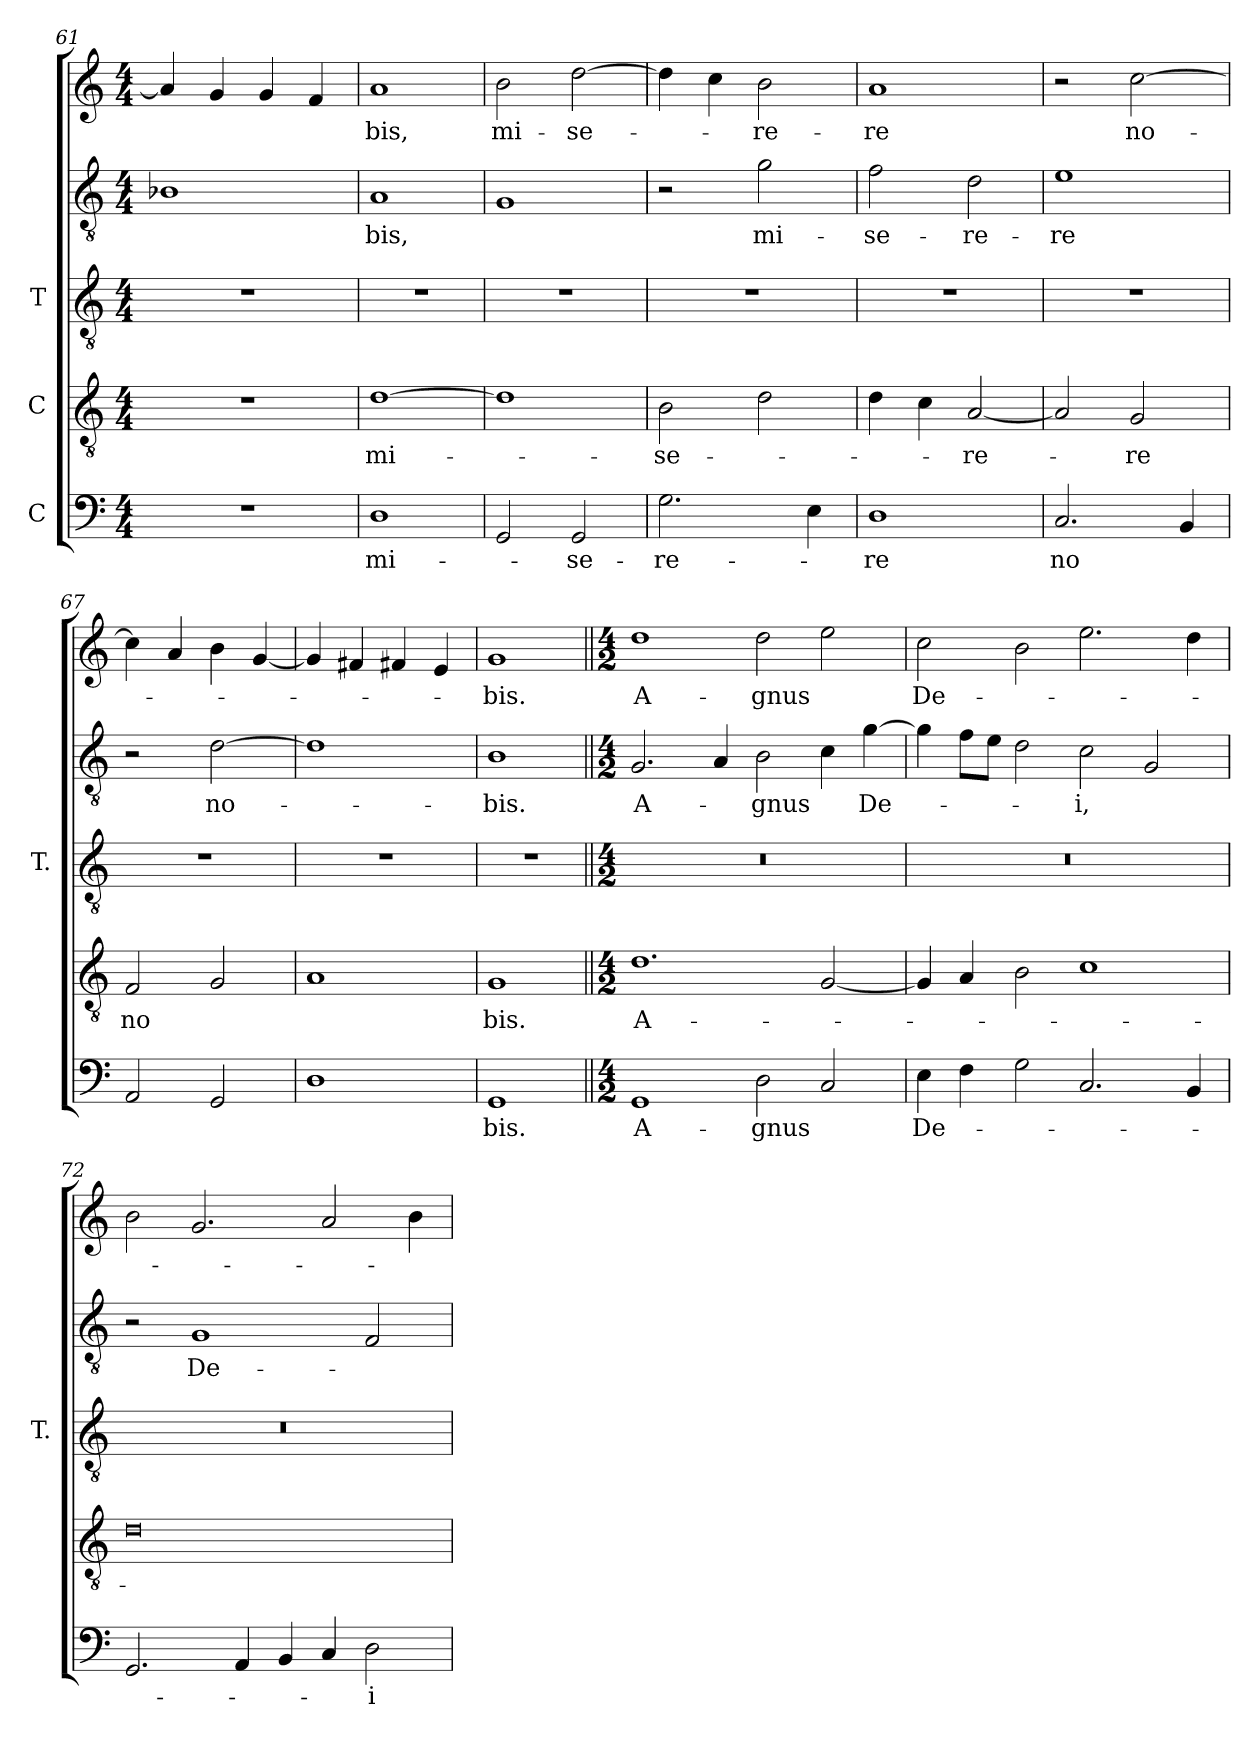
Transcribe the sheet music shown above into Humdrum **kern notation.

**kern	**text	**kern	**text	**kern	**kern	**text	**kern	**text
*part5	*part5	*part4	*part4	*part3	*part2	*part2	*part1	*part1
*staff5	*staff5	*staff4	*staff4	*staff3	*staff2	*staff2	*staff1	*staff1
*I"C	*	*I"C	*	*I"T	*	*	*	*
*	*	*	*	*I'T.	*	*	*	*
*clefF4	*	*clefGv2	*	*clefGv2	*clefGv2	*	*clefG2	*
*	*	*ITrd7c12	*	*ITrd7c12	*ITrd7c12	*	*	*
*k[]	*	*k[]	*	*k[]	*k[]	*	*k[]	*
*C:	*	*C:	*	*C:	*C:	*	*C:	*
*M4/4	*	*M4/4	*	*M4/4	*M4/4	*	*M4/4	*
=61	=61	=61	=61	=61	=61	=61	=61	=61
1r	.	1r	.	1r	1BB-X\	.	4a/]	.
.	.	.	.	.	.	.	4g/	.
.	.	.	.	.	.	.	4g/	.
.	.	.	.	.	.	.	4f/	.
=62	=62	=62	=62	=62	=62	=62	=62	=62
1D\	mi-	[1D\	mi-	1r	1AA/	-bis,	1a/	-bis,
!!LO:LB:g=z
=63	=63	=63	=63	=63	=63	=63	=63	=63
2GG/	.	1D/]	.	1r	1GG/	.	2b\	mi-
2GG/	-se-	.	.	.	.	.	[2dd\	-se-
=64	=64	=64	=64	=64	=64	=64	=64	=64
2.G\	-re-	2BB\	-se-	1r	2r	.	4dd\]	.
.	.	.	.	.	.	.	4cc\	.
.	.	2D\	.	.	2G\	mi-	2b\	-re-
4E\	.	.	.	.	.	.	.	.
=65	=65	=65	=65	=65	=65	=65	=65	=65
1D\	-re	4D\	.	1r	2F\	-se-	1a/	-re
.	.	4C\	.	.	.	.	.	.
.	.	[2AA/	-re-	.	2D\	-re-	.	.
=66	=66	=66	=66	=66	=66	=66	=66	=66
2.C/	no	2AA/]	.	1r	1E/	-re	2r	.
.	.	2GG/	-re	.	.	.	[2cc\	no-
4BB/	.	.	.	.	.	.	.	.
=67	=67	=67	=67	=67	=67	=67	=67	=67
2AA/	.	2FF/	no	1r	2r	.	4cc\]	.
.	.	.	.	.	.	.	4a/	.
2GG/	.	2GG/	.	.	[2D\	no-	4b\	.
.	.	.	.	.	.	.	[4g/	.
=68	=68	=68	=68	=68	=68	=68	=68	=68
1D\	.	1AA/	.	1r	1D/]	.	4g/]	.
.	.	.	.	.	.	.	4f#X/	.
.	.	.	.	.	.	.	4f#X/	.
.	.	.	.	.	.	.	4e/	.
=69	=69	=69	=69	=69	=69	=69	=69	=69
1GG/	bis.	1GG/	bis.	1r	1BB\	-bis.	1g/	-bis.
!!LO:PB:g=z
=70||	=70||	=70||	=70||	=70||	=70||	=70||	=70||	=70||
*M4/2	*	*M4/2	*	*M4/2	*M4/2	*	*M4/2	*
1GG/	A-	1.D/	A-	0r	2.GG/	A-	1dd/	A-
.	.	.	.	.	4AA/	.	.	.
2D\	-gnus	.	.	.	2BB\	-gnus	2dd\	-gnus
2C/	.	[2GG/	.	.	4C\	.	2ee\	.
.	.	.	.	.	[4G\	De-	.	.
=71	=71	=71	=71	=71	=71	=71	=71	=71
4E\	De-	4GG/]	.	0r	4G\]	.	2cc\	De-
4F\	.	4AA/	.	.	8F\L	.	.	.
.	.	.	.	.	8E\J	.	.	.
2G\	.	2BB\	.	.	2D\	.	2b\	.
2.C/	.	1C/	.	.	2C\	-i,	2.ee\	.
.	.	.	.	.	2GG/	.	.	.
4BB/	.	.	.	.	.	.	4dd\	.
=72	=72	=72	=72	=72	=72	=72	=72	=72
2.GG/	.	0D/	.	0r	2r	.	2b\	.
.	.	.	.	.	1GG/	De-	2.g/	.
4AA/	.	.	.	.	.	.	.	.
4BB/	.	.	.	.	.	.	.	.
4C/	.	.	.	.	.	.	2a/	.
2D\	-i	.	.	.	2FF/	.	.	.
.	.	.	.	.	.	.	4b\	.
=	=	=	=	=	=	=	=	=
*-	*-	*-	*-	*-	*-	*-	*-	*-
